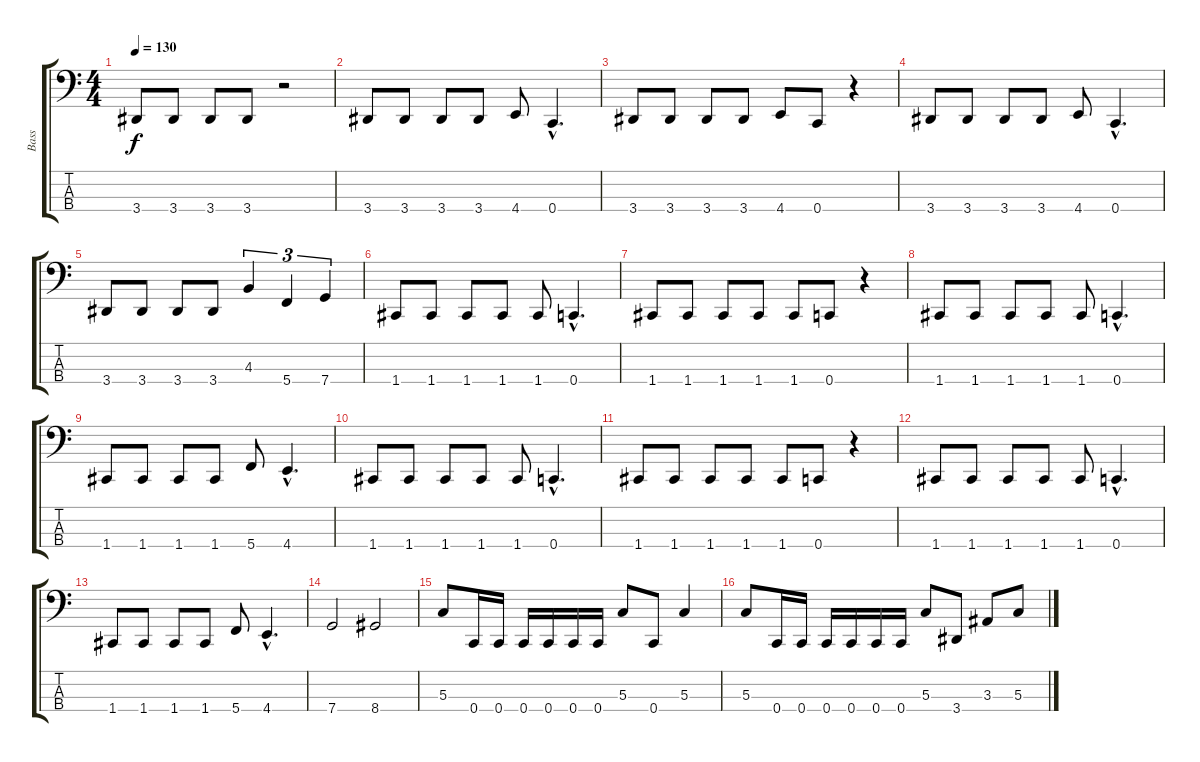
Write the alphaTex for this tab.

\track ("Bass" "Bass") {instrument electricbassfinger}
\staff {score tabs}
\tuning (F2 C2 G1 C1) {hide}
\ts (4 4)
\tempo 130
\clef f4
\ks c
3.4.8{dy f} 3.4.8 3.4.8 3.4.8 r.2 |
3.4.8 3.4.8 3.4.8 3.4.8 4.4.8 0.4{hac}.4{d} |
3.4.8 3.4.8 3.4.8 3.4.8 4.4.8 0.4.8 r.4 |
3.4.8 3.4.8 3.4.8 3.4.8 4.4.8 0.4{hac}.4{d} |
3.4.8 3.4.8 3.4.8 3.4.8 4.3.4{tu (3 2)} 5.4.4{tu (3 2)} 7.4.4{tu (3 2)} |
1.4.8 1.4.8 1.4.8 1.4.8 1.4.8 0.4{hac}.4{d} |
1.4.8 1.4.8 1.4.8 1.4.8 1.4.8 0.4.8 r.4 |
1.4.8 1.4.8 1.4.8 1.4.8 1.4.8 0.4{hac}.4{d} |
1.4.8 1.4.8 1.4.8 1.4.8 5.4.8 4.4{hac}.4{d} |
1.4.8 1.4.8 1.4.8 1.4.8 1.4.8 0.4{hac}.4{d} |
1.4.8 1.4.8 1.4.8 1.4.8 1.4.8 0.4.8 r.4 |
1.4.8 1.4.8 1.4.8 1.4.8 1.4.8 0.4{hac}.4{d} |
1.4.8 1.4.8 1.4.8 1.4.8 5.4.8 4.4{hac}.4{d} |
7.4.2 8.4.2 |
5.3.8 0.4.16 0.4.16 0.4.16 0.4.16 0.4.16 0.4.16 5.3.8 0.4.8 5.3.4 |
5.3.8 0.4.16 0.4.16 0.4.16 0.4.16 0.4.16 0.4.16 5.3.8 3.4.8 3.3.8 5.3.8
